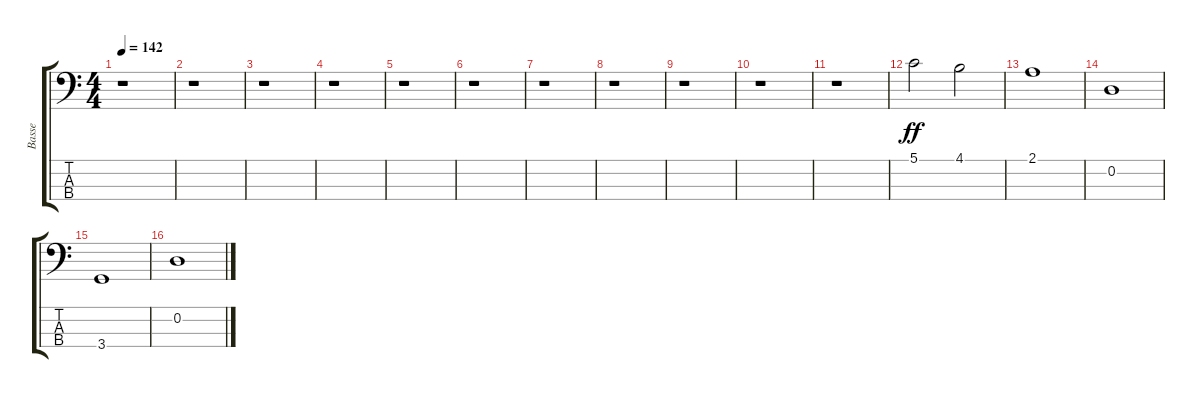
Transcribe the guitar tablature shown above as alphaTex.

\track ("Basse" "Basse") {instrument fretlessbass}
\staff {score tabs}
\tuning (G2 D2 A1 E1) {hide}
\ts (4 4)
\tempo 142
\clef f4
\ks c
r.1{dy ff} |
r.1 |
r.1 |
r.1 |
r.1 |
r.1 |
r.1 |
r.1 |
r.1 |
r.1 |
r.1 |
5.1.2 4.1.2 |
2.1.1 |
0.2.1 |
3.4.1 |
0.2.1
